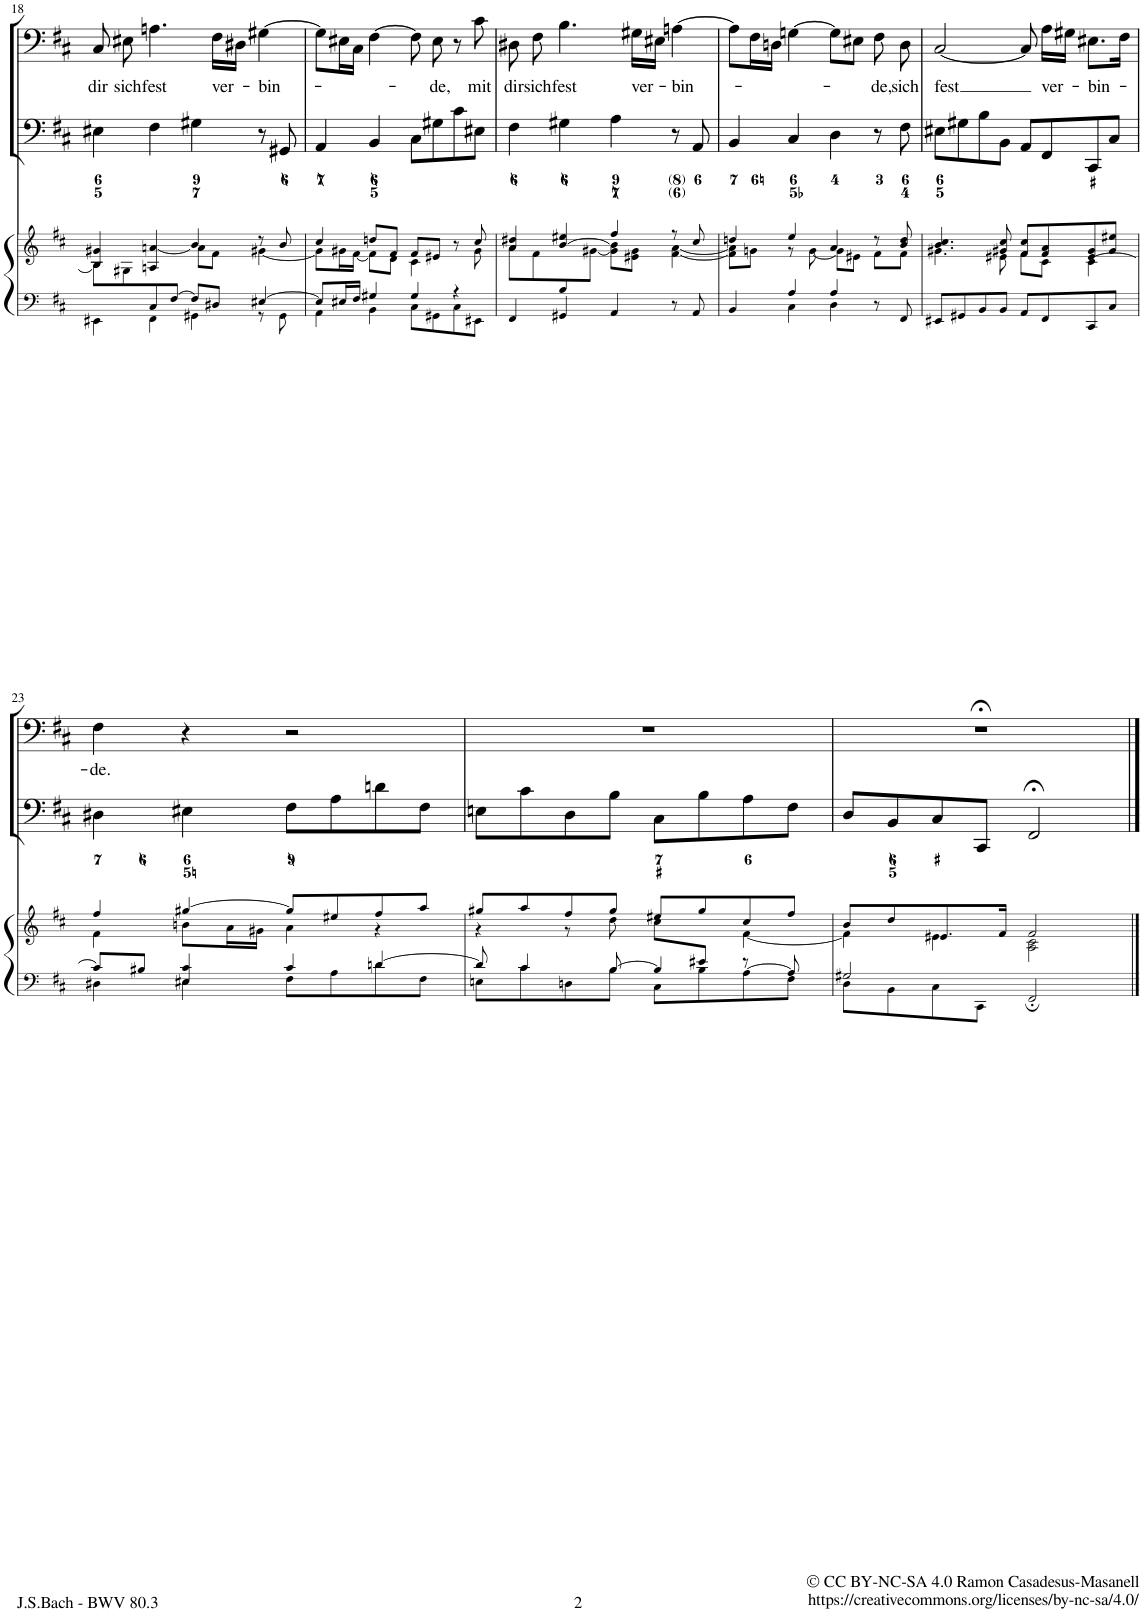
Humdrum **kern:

**kern	**kern	**kern	**kern	**text
*part3	*part3	*part2	*part1	*part1
*staff4	*staff3	*staff2	*staff1	*staff1
*I"Piano reduction	*	*I"Continuo	*I"Basso	*
*I'Pno	*	*	*	*
!!LO:PB:g=z
*clefF4	*clefG2	*clefF4	*clefF4	*
*k[f#c#]	*k[f#c#]	*k[f#c#]	*k[f#c#]	*
*M4/4	*M4/4	*M4/4	*M4/4	*
*met(c)	*met(c)	*met(c)	*met(c)	*
=18	=18	=18	=18	=18
*^	*^	*	*	*
*	*^	*	*	*	*	*
!	!	!	!	!	!	!	!LO:LY:b
4ryy	2ryy	4EE#X\	4B/ 4g#X/	8B\L]	4E#X\	8C#/	dir
!	!	!	!	!	!	!	!LO:LY:b
.	.	.	.	8G#X\	.	8E#X\	sich
!	!	!	!	!	!	!	!LO:LY:b
8C#/	.	4FF#\	4An/ [<4an/	4ryy	4F#\	4.An\	fest
[8F#/J	.	.	.	.	.	.	.
2ryy	8F#/L]	4GG#X\	4b/	8a\L]	4G#X\	.	.
!	!	!	!	!	!	!	!LO:LY:b
.	8D#X/J	.	.	8f#\J	.	16F#\LL	ver-
.	.	.	.	.	.	16D#X\JJ	.
!	!	!	!	!	!	!	!LO:LY:b
.	[4E#X/	8r	8r	[4g#X\	8r	[4G#X\	-bin-
.	.	8GG#\	8b/	.	8GG#X/	.	.
*	*v	*v	*	*	*	*	*
=19	=19	=19	=19	=19	=19	=19
8E#/L]	4AA\	4cc#/	8g#\L]	4AA/	8G#\L]	.
16E#X/L	.	.	16g#X\L	.	16E#X\L	.
16F#/JJ	.	.	[16f#\JJ	.	16C#\JJ	.
4G#X/	4BB\	8ddn/L	8f#\L]	4BB/	[4F#\	.
.	.	8f#/J	8d\J	.	.	.
4G#/	8C#\L	8f#/L	4c#\	8C#\L	8F#\]	.
!	!	!	!	!	!	!LO:LY:b
.	8GG#X\	8e#X/J	.	8G#X\	8E#\	-de,
4r	8C#\	8r	8ryy	8c#\	8r	.
!	!	!	!	!	!	!LO:LY:b
.	8EE#X\J	8cc#/	8g#\	8E#X\J	8c#\	mit
=20	=20	=20	=20	=20	=20	=20
!	!	!	!	!	!	!LO:LY:b
4ryy	4FF#/	4a/ 4dd#X/	8a\L	4F#\	8D#X\	dir
!	!	!	!	!	!	!LO:LY:b
.	.	.	8f#\	.	8F#\	sich
!	!	!	!	!	!	!LO:LY:b
8B/	4GG#X/	[4b/ 4ee#X/	8ryy	4G#X\	4.B\	fest
2ryy	.	.	[8g#X\J	.	.	.
.	4AA/	4ff#/	8g#\] 8b\]L	4A\	.	.
!	!	!	!	!	!	!LO:LY:b
.	.	.	8e#X\ 8g#\J	.	16G#X\LL	ver-
.	.	.	.	.	16E#X\JJ	.
!	!	!	!	!	!	!LO:LY:b
.	8r	8r	[4f#\ [4a\	8r	[4An\	-bin-
8ryy	8AA/	8cc#/	.	8AA/	.	.
=21	=21	=21	=21	=21	=21	=21
4BB/	4ryy	4ddn/	8f#\] 8a\]L	4BB/	8A\L]	.
.	.	.	8gn\J	.	16F#\L	.
.	.	.	.	.	16Dn\JJ	.
4A/	4C#\	4ee/	8r	4C#/	[4Gn\	.
.	.	.	[8g\	.	.	.
4A/	4D\	4a/	8g\L]	4D\	8G\L]	.
.	.	.	8e#X\J	.	8E#X\J	.
!	!	!	!	!	!	!LO:LY:b
8r	8ryy	8r	8f#\L	8r	8F#\	de,
!	!	!	!	!	!	!LO:LY:b
8FF#/	8ryy	8b/ 8dd/	8f#\J	8F#\	8D\	sich
=22	=22	=22	=22	=22	=22	=22
!	!	!	!	!	!	!LO:LY:b
*v	*v	*	*	*	*	*
8EE#X/L	4.b/ 4.cc#/	4.g#X\	8E#X\L	[2C#/	fest
8GG#X/	.	.	8G#X\	.	.
8BB/	.	.	8B\	.	.
8BB/J	8g#X/ 8cc#/	8e#X\	8BB\J	.	.
8AA/L	8f#/ 8cc#/L	8f#\L	8AA/L	8C#/]	.
!	!	!	!	!	!LO:LY:b
8FF#/	8f#/ 8a/	8c#\J	8FF#/	16A\LL	ver-
.	.	.	.	16G#X\JJ	.
!	!	!	!	!	!LO:LY:b
8CC#/	8e#/ 8g#/	[>4c#\	8CC#/	8.E#X\L	-bin-
8C#/J	8g#/ 8ee#X/J	.	8C#/J	.	.
.	.	.	.	16F#\Jk	.
!!LO:LB:g=z
=23	=23	=23	=23	=23	=23
*^	*	*	*	*	*
!	!	!	!	!	!	!LO:LY:b
8c#/L]	4D#X\	4ff#/	4f#\	4D#X\	4F#\	-de.
8B#X/J	.	.	.	.	.	.
4E#X/ 4c#/	4E#\	[4gg#X/	8bn\L	4E#X\	4r	.
.	.	.	16a\L	.	.	.
.	.	.	16g#X\JJ	.	.	.
4c#/	8F#\L	8gg#/L]	4a\	8F#\L	2r	.
.	8A\	8ee#X/	.	8A\	.	.
[4d/	8dn\	8ff#/	4r	8dn\	.	.
.	8F#\J	8aa/J	.	8F#\J	.	.
=24	=24	=24	=24	=24	=24	=24
*	*^	*	*	*	*	*
8ryy	8d/]	8En\L	8gg#X/L	4r	8En\L	1r	.
.	4c#/	8c#\	8aa/	.	8c#\	.	.
.	.	8Dn\	8ff#/	8r	8D\	.	.
.	[8B/	8B\J	8gg#/J	8dd\	8B\J	.	.
.	4B/]	8C#\L	8ee#X/L	8cc#\L	8C#\L	.	.
8e#X/J	.	8B\	8gg#/	8ryy	8B\	.	.
4ryy	8r	[>8A\	8cc#/	[4f#\	8A\	.	.
.	8A/]	8F#\J	8ff#/J	.	8F#\J	.	.
*	*v	*v	*	*	*	*	*
=25	=25	=25	=25	=25	=25	=25
2G#X/	8D\L	8b/L	4f#\]	8D/L	1r;<	.
.	8BB\	8dd/	.	8BB/	.	.
.	8C#\	8.e#X/	4e#\	8C#/	.	.
.	8CC#\J	.	.	8CC#/J	.	.
.	.	16f#/Jk	.	.	.	.
2FF#;/	2ryy	2f#/	2A\ 2c#\	2FF#;</	.	.
*v	*v	*	*	*	*	*
*	*v	*v	*	*	*
==	==	==	==	==
*-	*-	*-	*-	*-
